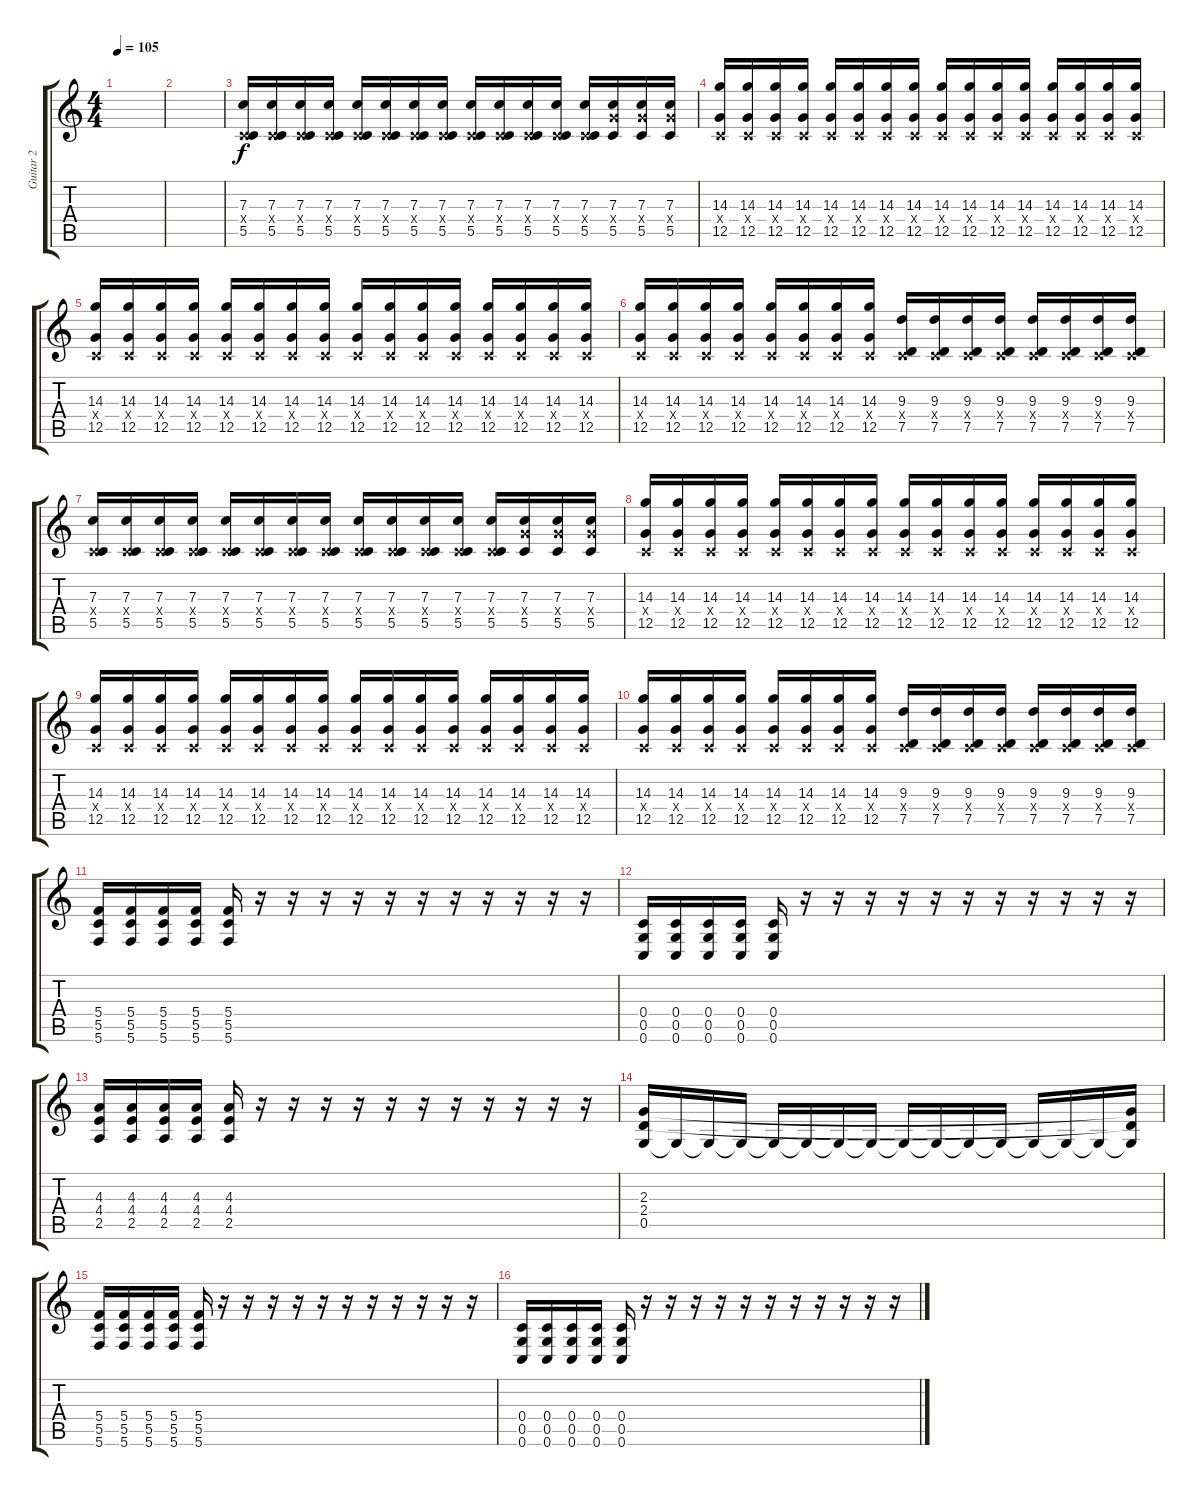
\track ("Guitar 2" "Guitar 2") {instrument distortionguitar}
\staff {score tabs}
\tuning (D4 A3 F3 C3 G2 C2) {hide}
\ts (4 4)
\tempo 105
\clef g2
\ks c
|
|
(7.3 0.4{x} 5.5).16 (7.3 0.4{x} 5.5).16 (7.3 0.4{x} 5.5).16 (7.3 0.4{x} 5.5).16 (7.3 0.4{x} 5.5).16 (7.3 0.4{x} 5.5).16 (7.3 0.4{x} 5.5).16 (7.3 0.4{x} 5.5).16 (7.3 0.4{x} 5.5).16 (7.3 0.4{x} 5.5).16 (7.3 0.4{x} 5.5).16 (7.3 0.4{x} 5.5).16 (7.3 0.4{x} 5.5).16 (7.3 7.4{x} 5.5).16 (7.3 7.4{x} 5.5).16 (7.3 7.4{x} 5.5).16 |
(14.3 0.4{x} 12.5).16 (14.3 0.4{x} 12.5).16 (14.3 0.4{x} 12.5).16 (14.3 0.4{x} 12.5).16 (14.3 0.4{x} 12.5).16 (14.3 0.4{x} 12.5).16 (14.3 0.4{x} 12.5).16 (14.3 0.4{x} 12.5).16 (14.3 0.4{x} 12.5).16 (14.3 0.4{x} 12.5).16 (14.3 0.4{x} 12.5).16 (14.3 0.4{x} 12.5).16 (14.3 0.4{x} 12.5).16 (14.3 0.4{x} 12.5).16 (14.3 0.4{x} 12.5).16 (14.3 0.4{x} 12.5).16 |
(14.3 0.4{x} 12.5).16 (14.3 0.4{x} 12.5).16 (14.3 0.4{x} 12.5).16 (14.3 0.4{x} 12.5).16 (14.3 0.4{x} 12.5).16 (14.3 0.4{x} 12.5).16 (14.3 0.4{x} 12.5).16 (14.3 0.4{x} 12.5).16 (14.3 0.4{x} 12.5).16 (14.3 0.4{x} 12.5).16 (14.3 0.4{x} 12.5).16 (14.3 0.4{x} 12.5).16 (14.3 0.4{x} 12.5).16 (14.3 0.4{x} 12.5).16 (14.3 0.4{x} 12.5).16 (14.3 0.4{x} 12.5).16 |
(14.3 0.4{x} 12.5).16 (14.3 0.4{x} 12.5).16 (14.3 0.4{x} 12.5).16 (14.3 0.4{x} 12.5).16 (14.3 0.4{x} 12.5).16 (14.3 0.4{x} 12.5).16 (14.3 0.4{x} 12.5).16 (14.3 0.4{x} 12.5).16 (9.3 0.4{x} 7.5).16 (9.3 0.4{x} 7.5).16 (9.3 0.4{x} 7.5).16 (9.3 0.4{x} 7.5).16 (9.3 0.4{x} 7.5).16 (9.3 0.4{x} 7.5).16 (9.3 0.4{x} 7.5).16 (9.3 0.4{x} 7.5).16 |
(7.3 0.4{x} 5.5).16 (7.3 0.4{x} 5.5).16 (7.3 0.4{x} 5.5).16 (7.3 0.4{x} 5.5).16 (7.3 0.4{x} 5.5).16 (7.3 0.4{x} 5.5).16 (7.3 0.4{x} 5.5).16 (7.3 0.4{x} 5.5).16 (7.3 0.4{x} 5.5).16 (7.3 0.4{x} 5.5).16 (7.3 0.4{x} 5.5).16 (7.3 0.4{x} 5.5).16 (7.3 0.4{x} 5.5).16 (7.3 7.4{x} 5.5).16 (7.3 7.4{x} 5.5).16 (7.3 7.4{x} 5.5).16 |
(14.3 0.4{x} 12.5).16 (14.3 0.4{x} 12.5).16 (14.3 0.4{x} 12.5).16 (14.3 0.4{x} 12.5).16 (14.3 0.4{x} 12.5).16 (14.3 0.4{x} 12.5).16 (14.3 0.4{x} 12.5).16 (14.3 0.4{x} 12.5).16 (14.3 0.4{x} 12.5).16 (14.3 0.4{x} 12.5).16 (14.3 0.4{x} 12.5).16 (14.3 0.4{x} 12.5).16 (14.3 0.4{x} 12.5).16 (14.3 0.4{x} 12.5).16 (14.3 0.4{x} 12.5).16 (14.3 0.4{x} 12.5).16 |
(14.3 0.4{x} 12.5).16 (14.3 0.4{x} 12.5).16 (14.3 0.4{x} 12.5).16 (14.3 0.4{x} 12.5).16 (14.3 0.4{x} 12.5).16 (14.3 0.4{x} 12.5).16 (14.3 0.4{x} 12.5).16 (14.3 0.4{x} 12.5).16 (14.3 0.4{x} 12.5).16 (14.3 0.4{x} 12.5).16 (14.3 0.4{x} 12.5).16 (14.3 0.4{x} 12.5).16 (14.3 0.4{x} 12.5).16 (14.3 0.4{x} 12.5).16 (14.3 0.4{x} 12.5).16 (14.3 0.4{x} 12.5).16 |
(14.3 0.4{x} 12.5).16 (14.3 0.4{x} 12.5).16 (14.3 0.4{x} 12.5).16 (14.3 0.4{x} 12.5).16 (14.3 0.4{x} 12.5).16 (14.3 0.4{x} 12.5).16 (14.3 0.4{x} 12.5).16 (14.3 0.4{x} 12.5).16 (9.3 0.4{x} 7.5).16 (9.3 0.4{x} 7.5).16 (9.3 0.4{x} 7.5).16 (9.3 0.4{x} 7.5).16 (9.3 0.4{x} 7.5).16 (9.3 0.4{x} 7.5).16 (9.3 0.4{x} 7.5).16 (9.3 0.4{x} 7.5).16 |
(5.4 5.5 5.6).16 (5.4 5.5 5.6).16 (5.4 5.5 5.6).16 (5.4 5.5 5.6).16 (5.4 5.5 5.6).16 r.16 r.16 r.16 r.16 r.16 r.16 r.16 r.16 r.16 r.16 r.16 |
(0.4 0.5 0.6).16 (0.4 0.5 0.6).16 (0.4 0.5 0.6).16 (0.4 0.5 0.6).16 (0.4 0.5 0.6).16 r.16 r.16 r.16 r.16 r.16 r.16 r.16 r.16 r.16 r.16 r.16 |
(4.3 4.4 2.5).16 (4.3 4.4 2.5).16 (4.3 4.4 2.5).16 (4.3 4.4 2.5).16 (4.3 4.4 2.5).16 r.16 r.16 r.16 r.16 r.16 r.16 r.16 r.16 r.16 r.16 r.16 |
(2.3 2.4 0.5).16 0.5{t}.16 0.5{t}.16 0.5{t}.16 0.5{t}.16 0.5{t}.16 0.5{t}.16 0.5{t}.16 0.5{t}.16 0.5{t}.16 0.5{t}.16 0.5{t}.16 0.5{t}.16 0.5{t}.16 0.5{t}.16 (2.3{t} 2.4{t} 0.5{t}).16 |
(5.4 5.5 5.6).16 (5.4 5.5 5.6).16 (5.4 5.5 5.6).16 (5.4 5.5 5.6).16 (5.4 5.5 5.6).16 r.16 r.16 r.16 r.16 r.16 r.16 r.16 r.16 r.16 r.16 r.16 |
(0.4 0.5 0.6).16 (0.4 0.5 0.6).16 (0.4 0.5 0.6).16 (0.4 0.5 0.6).16 (0.4 0.5 0.6).16 r.16 r.16 r.16 r.16 r.16 r.16 r.16 r.16 r.16 r.16 r.16
